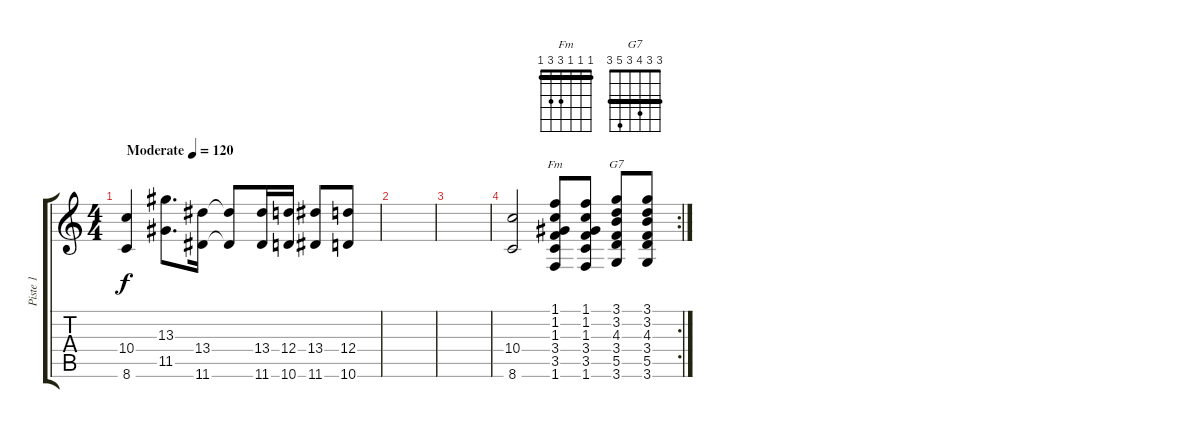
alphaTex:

\track ("Piste 1" "Piste 1") {instrument acousticguitarsteel}
\staff {score tabs}
\tuning (E4 B3 G3 D3 A2 E2) {hide}
\chord ("Fm" 1 1 1 3 3 1) {barre 1}
\chord ("G7" 3 3 4 3 5 3) {barre 3}
\ts (4 4)
\tempo (120 "Moderate")
\clef g2
\ks c
(10.4 8.6).4{dy f instrument acousticguitarsteel} (13.3 11.5).8{d} (13.4 11.6).16 (13.4{t} 11.6{t}).8 (13.4 11.6).16 (12.4 10.6).16 (13.4 11.6).8 (12.4 10.6).8 |
|
|
\rc 2
(10.4 8.6).2 (1.1 1.2 1.3 3.4 3.5 1.6).8{ch "Fm"} (1.1 1.2 1.3 3.4 3.5 1.6).8 (3.1 3.2 4.3 3.4 5.5 3.6).8{ch "G7"} (3.1 3.2 4.3 3.4 5.5 3.6).8
